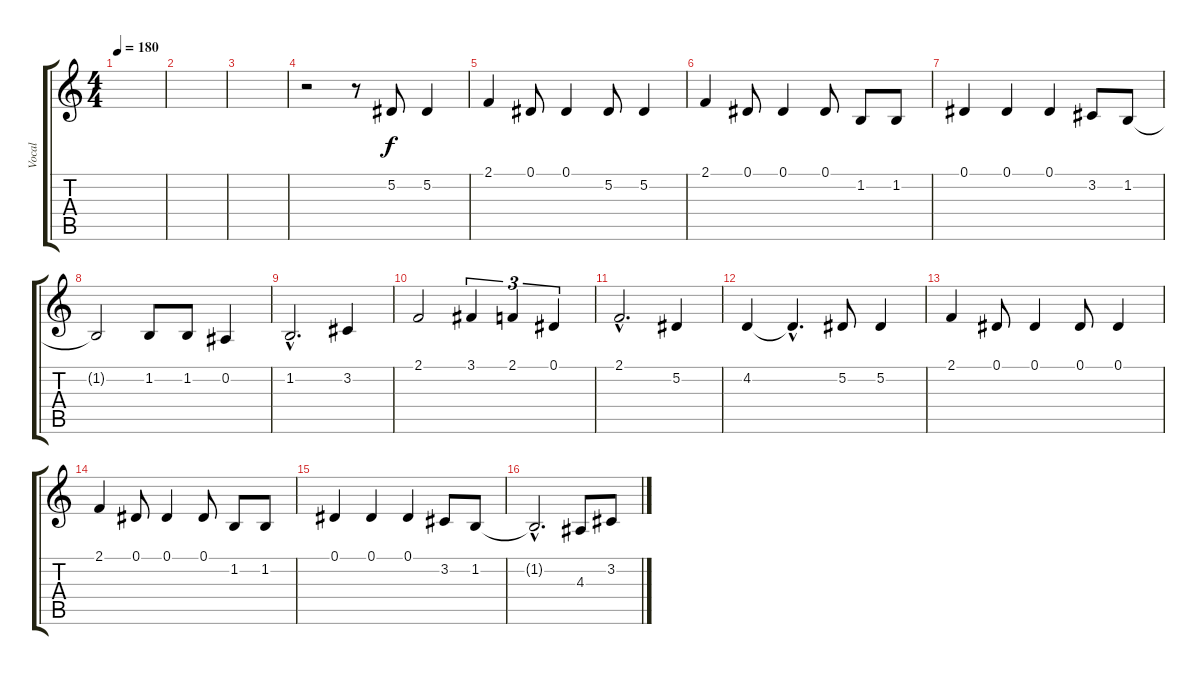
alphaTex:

\track ("Vocal" "Vocal") {instrument violin}
\staff {score tabs}
\tuning (Eb4 Bb3 Gb3 Db3 Ab2 Eb2) {hide}
\ts (4 4)
\tempo 180
\clef g2
\ks c
|
|
|
r.2 r.8 5.2.8 5.2.4 |
2.1.4 0.1.8 0.1.4 5.2.8 5.2.4 |
2.1.4 0.1.8 0.1.4 0.1.8 1.2.8 1.2.8 |
0.1.4 0.1.4 0.1.4 3.2.8 1.2.8 |
1.2{t}.2 1.2.8 1.2.8 0.2.4 |
1.2{hac}.2{d} 3.2.4 |
2.1.2 3.1.4{tu (3 2)} 2.1.4{tu (3 2)} 0.1.4{tu (3 2)} |
2.1{hac}.2{d} 5.2.4 |
4.2.4 4.2{hac t}.4{d} 5.2.8 5.2.4 |
2.1.4 0.1.8 0.1.4 0.1.8 0.1.4 |
2.1.4 0.1.8 0.1.4 0.1.8 1.2.8 1.2.8 |
0.1.4 0.1.4 0.1.4 3.2.8 1.2.8 |
1.2{hac t}.2{d} 4.3.8 3.2.8
